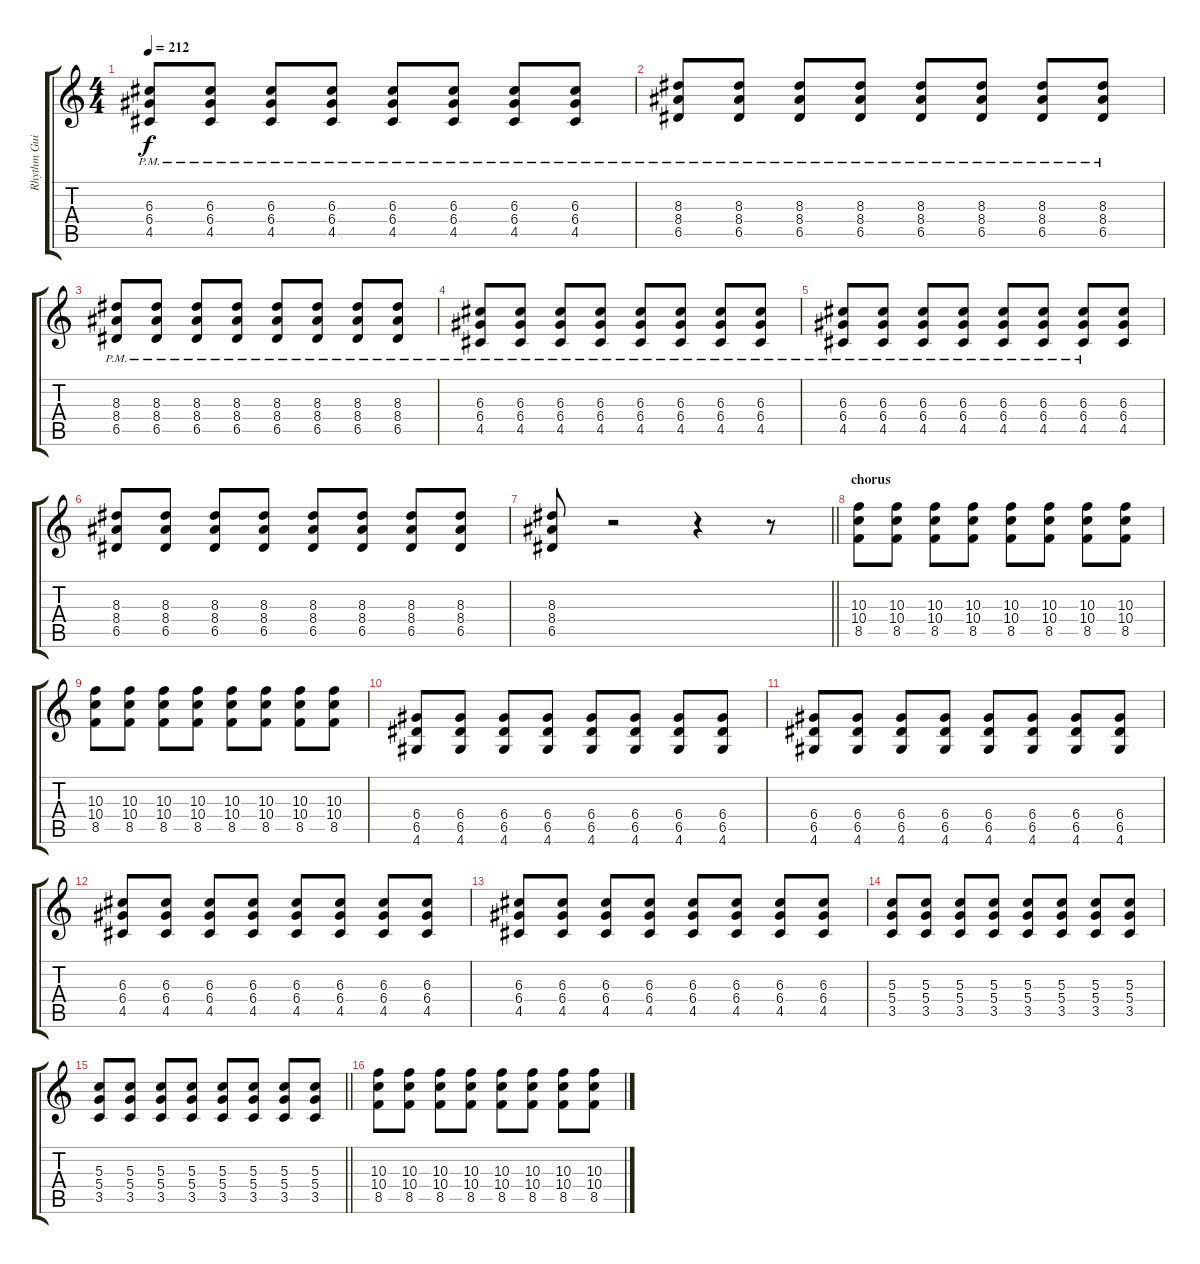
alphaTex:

\track ("Rhythm Guitar/Piano" "Rhythm Gui") {instrument distortionguitar}
\staff {score tabs}
\tuning (E4 B3 G3 D3 A2 E2) {hide}
\ts (4 4)
\tempo 212
\clef g2
\ks c
(6.3{pm} 6.4{pm} 4.5{pm}).8{dy f} (6.3{pm} 6.4{pm} 4.5{pm}).8 (6.3{pm} 6.4{pm} 4.5{pm}).8 (6.3{pm} 6.4{pm} 4.5{pm}).8 (6.3{pm} 6.4{pm} 4.5{pm}).8 (6.3{pm} 6.4{pm} 4.5{pm}).8 (6.3{pm} 6.4{pm} 4.5{pm}).8 (6.3{pm} 6.4{pm} 4.5{pm}).8 |
(8.3{pm} 8.4{pm} 6.5{pm}).8 (8.3{pm} 8.4{pm} 6.5{pm}).8 (8.3{pm} 8.4{pm} 6.5{pm}).8 (8.3{pm} 8.4{pm} 6.5{pm}).8 (8.3{pm} 8.4{pm} 6.5{pm}).8 (8.3{pm} 8.4{pm} 6.5{pm}).8 (8.3{pm} 8.4{pm} 6.5{pm}).8 (8.3{pm} 8.4{pm} 6.5{pm}).8 |
(8.3{pm} 8.4{pm} 6.5{pm}).8 (8.3{pm} 8.4{pm} 6.5{pm}).8 (8.3{pm} 8.4{pm} 6.5{pm}).8 (8.3{pm} 8.4{pm} 6.5{pm}).8 (8.3{pm} 8.4{pm} 6.5{pm}).8 (8.3{pm} 8.4{pm} 6.5{pm}).8 (8.3{pm} 8.4{pm} 6.5{pm}).8 (8.3{pm} 8.4{pm} 6.5{pm}).8 |
(6.3{pm} 6.4{pm} 4.5{pm}).8 (6.3{pm} 6.4{pm} 4.5{pm}).8 (6.3{pm} 6.4{pm} 4.5{pm}).8 (6.3{pm} 6.4{pm} 4.5{pm}).8 (6.3{pm} 6.4{pm} 4.5{pm}).8 (6.3{pm} 6.4{pm} 4.5{pm}).8 (6.3{pm} 6.4{pm} 4.5{pm}).8 (6.3{pm} 6.4{pm} 4.5{pm}).8 |
(6.3{pm} 6.4{pm} 4.5{pm}).8 (6.3{pm} 6.4{pm} 4.5{pm}).8 (6.3{pm} 6.4{pm} 4.5{pm}).8 (6.3{pm} 6.4{pm} 4.5{pm}).8 (6.3{pm} 6.4{pm} 4.5{pm}).8 (6.3{pm} 6.4{pm} 4.5{pm}).8 (6.3{pm} 6.4{pm} 4.5{pm}).8 (6.3 6.4 4.5).8 |
(8.3 8.4 6.5).8 (8.3 8.4 6.5).8 (8.3 8.4 6.5).8 (8.3 8.4 6.5).8 (8.3 8.4 6.5).8 (8.3 8.4 6.5).8 (8.3 8.4 6.5).8 (8.3 8.4 6.5).8 |
\barLineRight lightlight
(8.3 8.4 6.5).8 r.2 r.4 r.8 |
\section ("" "chorus")
(10.3 10.4 8.5).8 (10.3 10.4 8.5).8 (10.3 10.4 8.5).8 (10.3 10.4 8.5).8 (10.3 10.4 8.5).8 (10.3 10.4 8.5).8 (10.3 10.4 8.5).8 (10.3 10.4 8.5).8 |
(10.3 10.4 8.5).8 (10.3 10.4 8.5).8 (10.3 10.4 8.5).8 (10.3 10.4 8.5).8 (10.3 10.4 8.5).8 (10.3 10.4 8.5).8 (10.3 10.4 8.5).8 (10.3 10.4 8.5).8 |
(6.4 6.5 4.6).8 (6.4 6.5 4.6).8 (6.4 6.5 4.6).8 (6.4 6.5 4.6).8 (6.4 6.5 4.6).8 (6.4 6.5 4.6).8 (6.4 6.5 4.6).8 (6.4 6.5 4.6).8 |
(6.4 6.5 4.6).8 (6.4 6.5 4.6).8 (6.4 6.5 4.6).8 (6.4 6.5 4.6).8 (6.4 6.5 4.6).8 (6.4 6.5 4.6).8 (6.4 6.5 4.6).8 (6.4 6.5 4.6).8 |
(6.3 6.4 4.5).8 (6.3 6.4 4.5).8 (6.3 6.4 4.5).8 (6.3 6.4 4.5).8 (6.3 6.4 4.5).8 (6.3 6.4 4.5).8 (6.3 6.4 4.5).8 (6.3 6.4 4.5).8 |
(6.3 6.4 4.5).8 (6.3 6.4 4.5).8 (6.3 6.4 4.5).8 (6.3 6.4 4.5).8 (6.3 6.4 4.5).8 (6.3 6.4 4.5).8 (6.3 6.4 4.5).8 (6.3 6.4 4.5).8 |
(5.3 5.4 3.5).8 (5.3 5.4 3.5).8 (5.3 5.4 3.5).8 (5.3 5.4 3.5).8 (5.3 5.4 3.5).8 (5.3 5.4 3.5).8 (5.3 5.4 3.5).8 (5.3 5.4 3.5).8 |
\barLineRight lightlight
(5.3 5.4 3.5).8 (5.3 5.4 3.5).8 (5.3 5.4 3.5).8 (5.3 5.4 3.5).8 (5.3 5.4 3.5).8 (5.3 5.4 3.5).8 (5.3 5.4 3.5).8 (5.3 5.4 3.5).8 |
(10.3 10.4 8.5).8 (10.3 10.4 8.5).8 (10.3 10.4 8.5).8 (10.3 10.4 8.5).8 (10.3 10.4 8.5).8 (10.3 10.4 8.5).8 (10.3 10.4 8.5).8 (10.3 10.4 8.5).8
